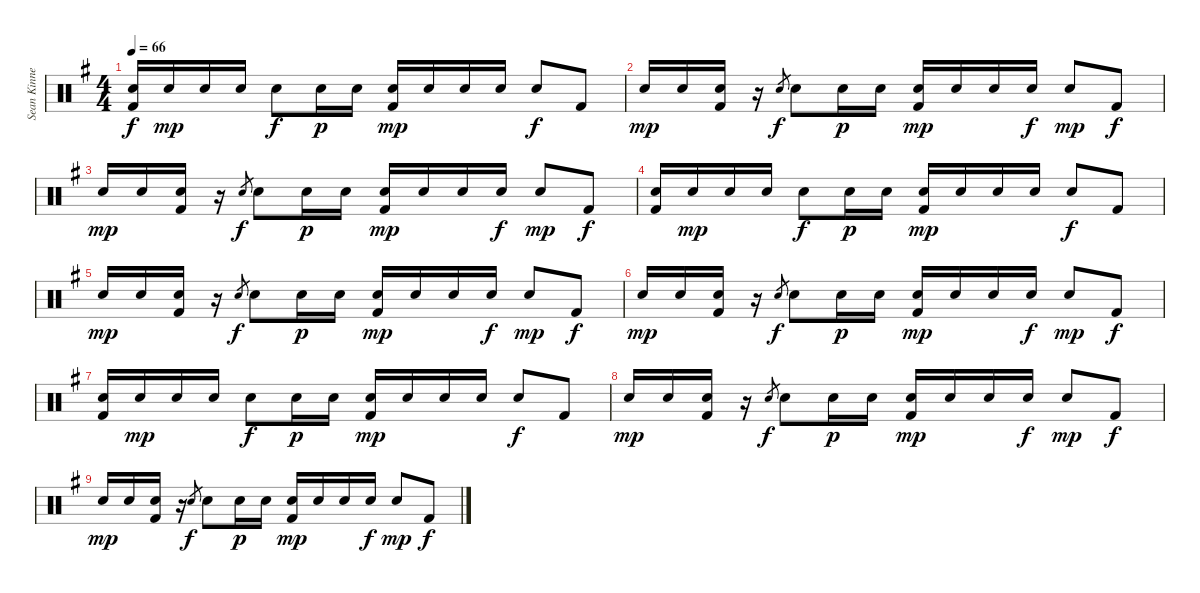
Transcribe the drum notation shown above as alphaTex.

\track ("Sean Kinney - Drums" "Sean Kinne") {instrument percussion}
\staff {score}
\articulation defaults
\ts (4 4)
\tempo 66
\clef neutral
\ks eminor
("Electric Snare (hit)" "Kick (hit) 2").16{dy f} "Electric Snare (hit)".16{dy mp} "Electric Snare (hit)".16 "Electric Snare (hit)".16 "Electric Snare (hit)".8{dy f} "Electric Snare (hit)".16{dy p} "Electric Snare (hit)".16 ("Electric Snare (hit)" "Kick (hit) 2").16{dy mp} "Electric Snare (hit)".16 "Electric Snare (hit)".16 "Electric Snare (hit)".16 "Electric Snare (hit)".8{dy f} "Kick (hit) 2".8 |
"Electric Snare (hit)".16{dy mp} "Electric Snare (hit)".16 ("Electric Snare (hit)" "Kick (hit) 2").16 r.16 "Electric Snare (hit)".8{gr dy f} "Electric Snare (hit)".8 "Electric Snare (hit)".16{dy p} "Electric Snare (hit)".16 ("Electric Snare (hit)" "Kick (hit) 2").16{dy mp} "Electric Snare (hit)".16 "Electric Snare (hit)".16 "Electric Snare (hit)".16{dy f} "Electric Snare (hit)".8{dy mp} "Kick (hit) 2".8{dy f} |
"Electric Snare (hit)".16{dy mp} "Electric Snare (hit)".16 ("Electric Snare (hit)" "Kick (hit) 2").16 r.16 "Electric Snare (hit)".8{gr dy f} "Electric Snare (hit)".8 "Electric Snare (hit)".16{dy p} "Electric Snare (hit)".16 ("Electric Snare (hit)" "Kick (hit) 2").16{dy mp} "Electric Snare (hit)".16 "Electric Snare (hit)".16 "Electric Snare (hit)".16{dy f} "Electric Snare (hit)".8{dy mp} "Kick (hit) 2".8{dy f} |
("Electric Snare (hit)" "Kick (hit) 2").16 "Electric Snare (hit)".16{dy mp} "Electric Snare (hit)".16 "Electric Snare (hit)".16 "Electric Snare (hit)".8{dy f} "Electric Snare (hit)".16{dy p} "Electric Snare (hit)".16 ("Electric Snare (hit)" "Kick (hit) 2").16{dy mp} "Electric Snare (hit)".16 "Electric Snare (hit)".16 "Electric Snare (hit)".16 "Electric Snare (hit)".8{dy f} "Kick (hit) 2".8 |
"Electric Snare (hit)".16{dy mp} "Electric Snare (hit)".16 ("Electric Snare (hit)" "Kick (hit) 2").16 r.16 "Electric Snare (hit)".8{gr dy f} "Electric Snare (hit)".8 "Electric Snare (hit)".16{dy p} "Electric Snare (hit)".16 ("Electric Snare (hit)" "Kick (hit) 2").16{dy mp} "Electric Snare (hit)".16 "Electric Snare (hit)".16 "Electric Snare (hit)".16{dy f} "Electric Snare (hit)".8{dy mp} "Kick (hit) 2".8{dy f} |
"Electric Snare (hit)".16{dy mp} "Electric Snare (hit)".16 ("Electric Snare (hit)" "Kick (hit) 2").16 r.16 "Electric Snare (hit)".8{gr dy f} "Electric Snare (hit)".8 "Electric Snare (hit)".16{dy p} "Electric Snare (hit)".16 ("Electric Snare (hit)" "Kick (hit) 2").16{dy mp} "Electric Snare (hit)".16 "Electric Snare (hit)".16 "Electric Snare (hit)".16{dy f} "Electric Snare (hit)".8{dy mp} "Kick (hit) 2".8{dy f} |
("Electric Snare (hit)" "Kick (hit) 2").16 "Electric Snare (hit)".16{dy mp} "Electric Snare (hit)".16 "Electric Snare (hit)".16 "Electric Snare (hit)".8{dy f} "Electric Snare (hit)".16{dy p} "Electric Snare (hit)".16 ("Electric Snare (hit)" "Kick (hit) 2").16{dy mp} "Electric Snare (hit)".16 "Electric Snare (hit)".16 "Electric Snare (hit)".16 "Electric Snare (hit)".8{dy f} "Kick (hit) 2".8 |
"Electric Snare (hit)".16{dy mp} "Electric Snare (hit)".16 ("Electric Snare (hit)" "Kick (hit) 2").16 r.16 "Electric Snare (hit)".8{gr dy f} "Electric Snare (hit)".8 "Electric Snare (hit)".16{dy p} "Electric Snare (hit)".16 ("Electric Snare (hit)" "Kick (hit) 2").16{dy mp} "Electric Snare (hit)".16 "Electric Snare (hit)".16 "Electric Snare (hit)".16{dy f} "Electric Snare (hit)".8{dy mp} "Kick (hit) 2".8{dy f} |
"Electric Snare (hit)".16{dy mp} "Electric Snare (hit)".16 ("Electric Snare (hit)" "Kick (hit) 2").16 r.16 "Electric Snare (hit)".8{gr dy f} "Electric Snare (hit)".8 "Electric Snare (hit)".16{dy p} "Electric Snare (hit)".16 ("Electric Snare (hit)" "Kick (hit) 2").16{dy mp} "Electric Snare (hit)".16 "Electric Snare (hit)".16 "Electric Snare (hit)".16{dy f} "Electric Snare (hit)".8{dy mp} "Kick (hit) 2".8{dy f}
